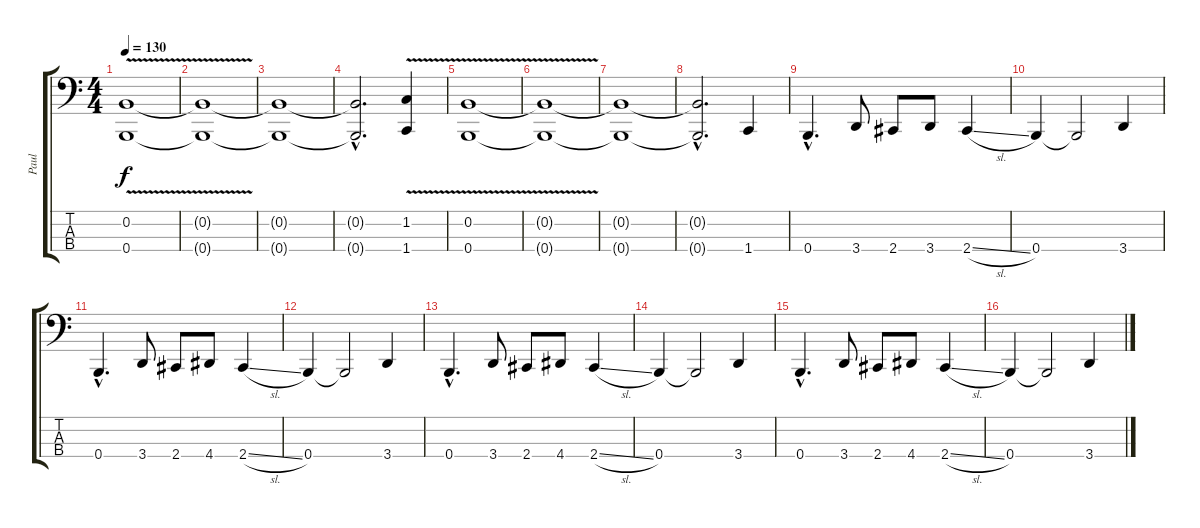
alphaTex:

\track ("Paul" "Paul") {instrument electricbassfinger}
\staff {score tabs}
\tuning (E2 B1 Gb1 B0) {hide}
\ts (4 4)
\tempo 130
\clef f4
\ks c
(0.2{v} 0.4{v}).1{dy f instrument electricbassfinger} |
(0.2{t} 0.4{t}).1 |
(0.2{t} 0.4{t}).1 |
(0.2{hac t} 0.4{hac t}).2{d} (1.2{v} 1.4{v}).4 |
(0.2{v} 0.4{v}).1 |
(0.2{t} 0.4{t}).1 |
(0.2{t} 0.4{t}).1 |
(0.2{hac t} 0.4{hac t}).2{d} 1.4.4 |
0.4{hac}.4{d} 3.4.8 2.4.8 3.4.8 2.4{sl}.4 |
0.4.4 0.4{t}.2 3.4.4 |
0.4{hac}.4{d} 3.4.8 2.4.8 4.4.8 2.4{sl}.4 |
0.4.4 0.4{t}.2 3.4.4 |
0.4{hac}.4{d} 3.4.8 2.4.8 4.4.8 2.4{sl}.4 |
0.4.4 0.4{t}.2 3.4.4 |
0.4{hac}.4{d} 3.4.8 2.4.8 4.4.8 2.4{sl}.4 |
0.4.4 0.4{t}.2 3.4.4
